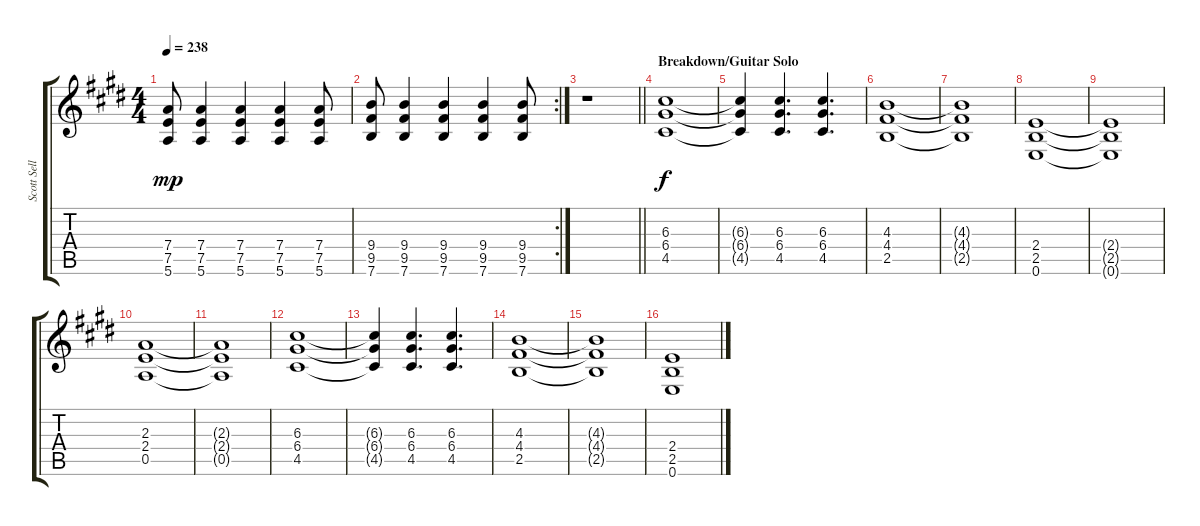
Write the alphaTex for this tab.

\track ("Scott Sellers" "Scott Sell") {instrument overdrivenguitar}
\staff {score tabs}
\tuning (E4 B3 G3 D3 A2 E2) {hide}
\ts (4 4)
\tempo 238
\clef g2
\ks c#minor
(7.4 7.5 5.6).8{dy mp} (7.4 7.5 5.6).4 (7.4 7.5 5.6).4 (7.4 7.5 5.6).4 (7.4 7.5 5.6).8 |
\rc 2
(9.4 9.5 7.6).8 (9.4 9.5 7.6).4 (9.4 9.5 7.6).4 (9.4 9.5 7.6).4 (9.4 9.5 7.6).8 |
\barLineRight lightlight
\ks e
r.1 |
\section ("" "Breakdown/Guitar Solo")
\ks c#minor
(6.3 6.4 4.5).1{dy f} |
(6.3{t} 6.4{t} 4.5{t}).4 (6.3 6.4 4.5).4{d} (6.3 6.4 4.5).4{d} |
(4.3 4.4 2.5).1 |
\ks e
(4.3{t} 4.4{t} 2.5{t}).1 |
\ks c#minor
(2.4 2.5 0.6).1 |
\ks e
(2.4{t} 2.5{t} 0.6{t}).1 |
\ks c#minor
(2.3 2.4 0.5).1 |
(2.3{t} 2.4{t} 0.5{t}).1 |
\ks e
(6.3 6.4 4.5).1 |
\ks c#minor
(6.3{t} 6.4{t} 4.5{t}).4 (6.3 6.4 4.5).4{d} (6.3 6.4 4.5).4{d} |
(4.3 4.4 2.5).1 |
(4.3{t} 4.4{t} 2.5{t}).1 |
\ks e
(2.4 2.5 0.6).1
